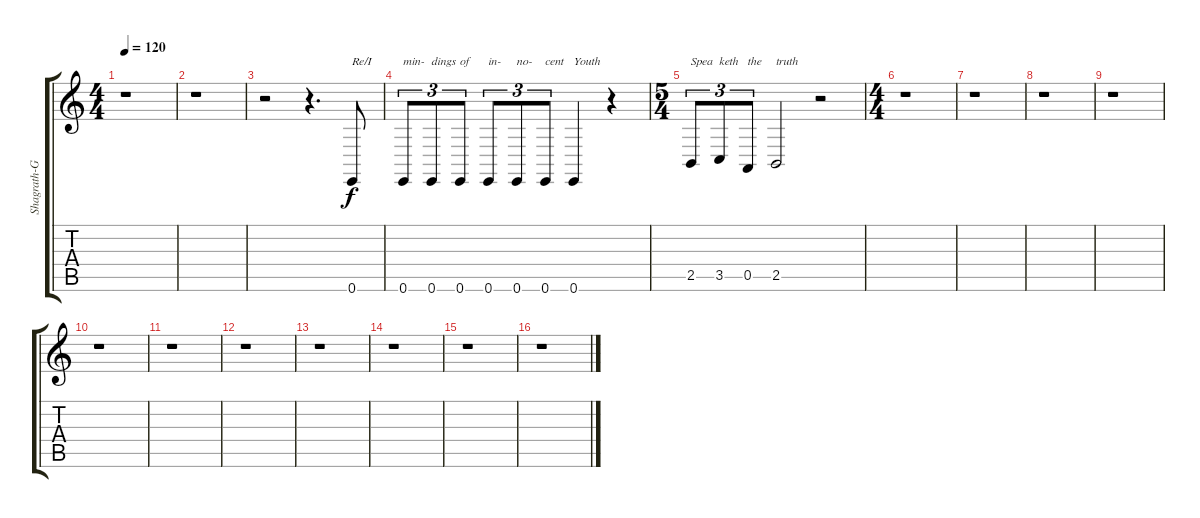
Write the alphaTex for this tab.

\track ("Shagrath-Growls" "Shagrath-G") {instrument tuba}
\staff {score tabs}
\tuning (E4 B3 G3 D3 A2 E2) {hide}
\ts (4 4)
\tempo 120
\clef g2
\ks c
r.1{dy f} |
r.1 |
r.2 r.4{d} 0.6.8{txt "Re/I"} |
0.6.8{tu (3 2) txt "min-"} 0.6.8{tu (3 2) txt "dings"} 0.6.8{tu (3 2) txt "of"} 0.6.8{tu (3 2) txt "in-"} 0.6.8{tu (3 2) txt "no-"} 0.6.8{tu (3 2) txt "cent"} 0.6.4{txt "Youth"} r.4 |
\ts (5 4)
2.5.8{tu (3 2) txt "Spea"} 3.5.8{tu (3 2) txt "keth"} 0.5.8{tu (3 2) txt "the"} 2.5.2{txt "truth"} r.2 |
\ts (4 4)
r.1 |
r.1 |
r.1 |
r.1 |
r.1 |
r.1 |
r.1 |
r.1 |
r.1 |
r.1 |
r.1
